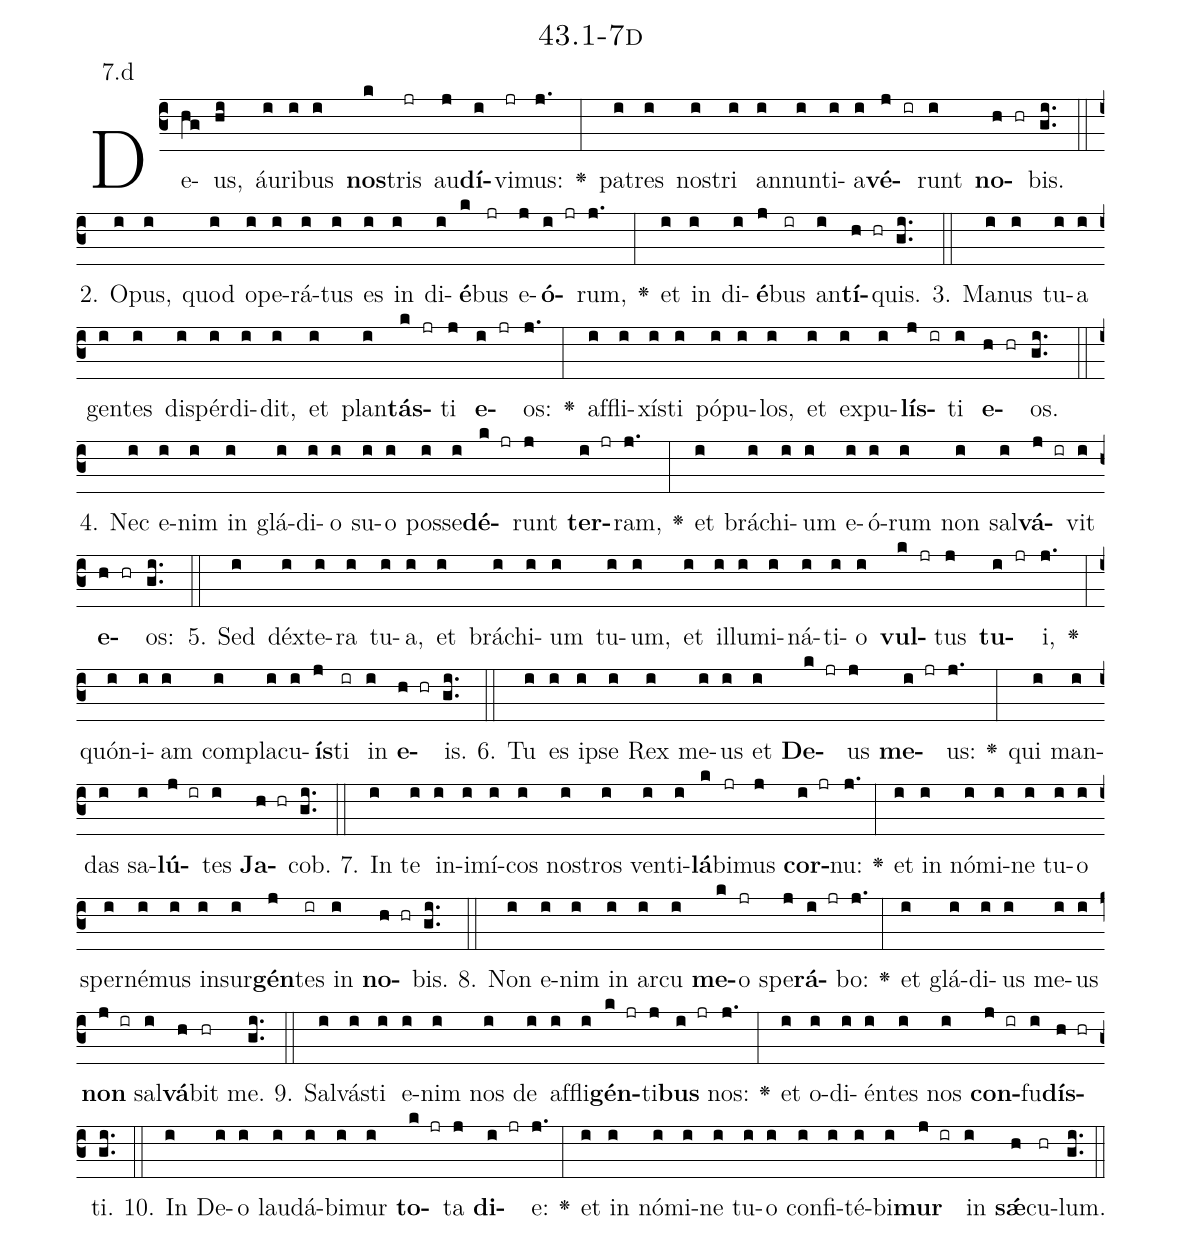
name: 43.1-7d;
annotation: 7.d;
%%
(c3)De(hg)us,(hi) áu(i)ri(i)bus(i) <b>nos</b>(k)tris(jr) au(j)<b>dí</b>(i)vi(jr)mus:(j.) <v>\greheightstar</v>(:) pa(i)tres(i) nos(i)tri(i) an(i)nun(i)ti(i)a(i)<b>vé</b>(j ir)runt(i) <b>no</b>(h hr)bis.(gi..) (::)
2. O(i)pus,(i) quod(i) o(i)pe(i)rá(i)tus(i) es(i) in(i) di(i)<b>é</b>(k)bus(jr) e(j)<b>ó</b>(i jr)rum,(j.) <v>\greheightstar</v>(:) et(i) in(i) di(i)<b>é</b>(j)bus(ir) an(i)<b>tí</b>(h hr)quis.(gi..) (::)
3. Ma(i)nus(i) tu(i)a(i) gen(i)tes(i) dis(i)pér(i)di(i)dit,(i) et(i) plan(i)<b>tás</b>(k jr)ti(j) <b>e</b>(i jr)os:(j.) <v>\greheightstar</v>(:) af(i)fli(i)xís(i)ti(i) pó(i)pu(i)los,(i) et(i) ex(i)pu(i)<b>lís</b>(j ir)ti(i) <b>e</b>(h hr)os.(gi..) (::)
4. Nec(i) e(i)nim(i) in(i) glá(i)di(i)o(i) su(i)o(i) pos(i)se(i)<b>dé</b>(k jr)runt(j) <b>ter</b>(i jr)ram,(j.) <v>\greheightstar</v>(:) et(i) brá(i)chi(i)um(i) e(i)ó(i)rum(i) non(i) sal(i)<b>vá</b>(j ir)vit(i) <b>e</b>(h hr)os:(gi..) (::)
5. Sed(i) déx(i)te(i)ra(i) tu(i)a,(i) et(i) brá(i)chi(i)um(i) tu(i)um,(i) et(i) il(i)lu(i)mi(i)ná(i)ti(i)o(i) <b>vul</b>(k jr)tus(j) <b>tu</b>(i jr)i,(j.) <v>\greheightstar</v>(:) quón(i)i(i)am(i) com(i)pla(i)cu(i)<b>ís</b>(j)ti(ir) in(i) <b>e</b>(h hr)is.(gi..) (::)
6. Tu(i) es(i) ip(i)se(i) Rex(i) me(i)us(i) et(i) <b>De</b>(k jr)us(j) <b>me</b>(i jr)us:(j.) <v>\greheightstar</v>(:) qui(i) man(i)das(i) sa(i)<b>lú</b>(j ir)tes(i) <b>Ja</b>(h hr)cob.(gi..) (::)
7. In(i) te(i) in(i)i(i)mí(i)cos(i) nos(i)tros(i) ven(i)ti(i)<b>lá</b>(k)bi(jr)mus(j) <b>cor</b>(i jr)nu:(j.) <v>\greheightstar</v>(:) et(i) in(i) nó(i)mi(i)ne(i) tu(i)o(i) sper(i)né(i)mus(i) in(i)sur(i)<b>gén</b>(j)tes(ir) in(i) <b>no</b>(h hr)bis.(gi..) (::)
8. Non(i) e(i)nim(i) in(i) ar(i)cu(i) <b>me</b>(k)o(jr) spe(j)<b>rá</b>(i jr)bo:(j.) <v>\greheightstar</v>(:) et(i) glá(i)di(i)us(i) me(i)us(i) <b>non</b>(j ir) sal(i)<b>vá</b>(h)bit(hr) me.(gi..) (::)
9. Sal(i)vás(i)ti(i) e(i)nim(i) nos(i) de(i) af(i)fli(i)<b>gén</b>(k jr)ti(j)<b>bus</b>(i jr) nos:(j.) <v>\greheightstar</v>(:) et(i) o(i)di(i)én(i)tes(i) nos(i) <b>con</b>(j ir)fu(i)<b>dís</b>(h hr)ti.(gi..) (::)
10. In(i) De(i)o(i) lau(i)dá(i)bi(i)mur(i) <b>to</b>(k jr)ta(j) <b>di</b>(i jr)e:(j.) <v>\greheightstar</v>(:) et(i) in(i) nó(i)mi(i)ne(i) tu(i)o(i) con(i)fi(i)té(i)bi(i)<b>mur</b>(j ir) in(i) <b>sǽ</b>(h)cu(hr)lum.(gi..) (::)
